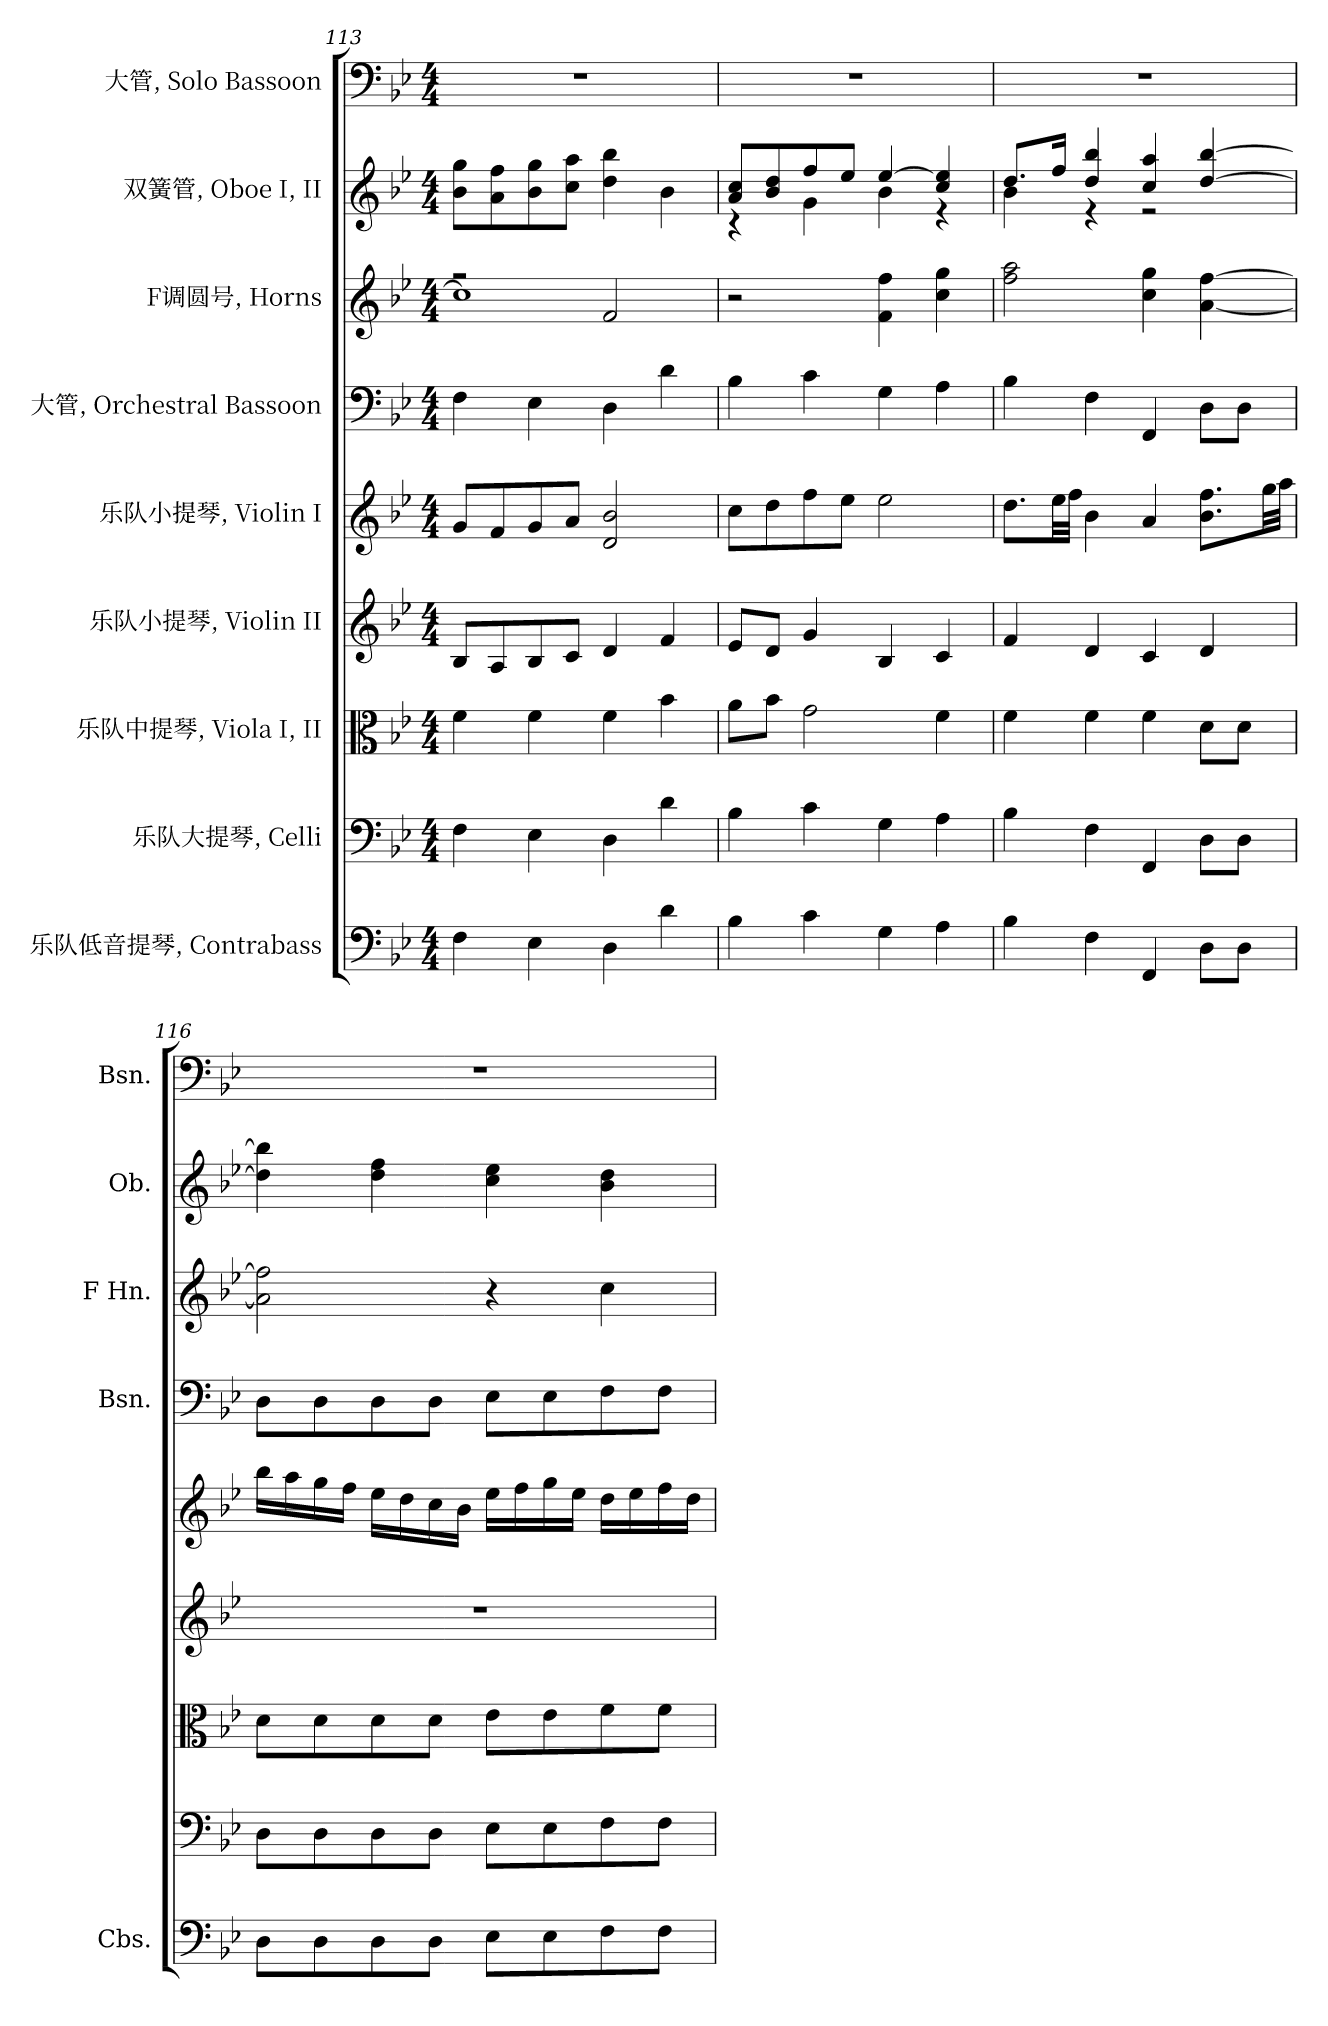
**kern	**kern	**kern	**kern	**kern	**kern	**kern	**kern	**kern
*part9	*part8	*part7	*part6	*part5	*part4	*part3	*part2	*part1
*staff9	*staff8	*staff7	*staff6	*staff5	*staff4	*staff3	*staff2	*staff1
*I"乐队低音提琴, Contrabass	*I"乐队大提琴, Celli	*I"乐队中提琴, Viola I, II	*I"乐队小提琴, Violin II	*I"乐队小提琴, Violin I	*I"大管, Orchestral Bassoon	*I"F调圆号, Horns	*I"双簧管, Oboe I, II	*I"大管, Solo Bassoon
*I'Cbs.	*	*	*	*	*I'Bsn.	*I'F Hn.	*I'Ob.	*I'Bsn.
*clefF4	*clefF4	*clefC3	*clefG2	*clefG2	*clefF4	*clefG2	*clefG2	*clefF4
*ITrd7c12	*	*	*	*	*	*ITrd4c7	*	*
*k[b-e-]	*k[b-e-]	*k[b-e-]	*k[b-e-]	*k[b-e-]	*k[b-e-]	*k[b-e-a-]	*k[b-e-]	*k[b-e-]
*M4/4	*M4/4	*M4/4	*M4/4	*M4/4	*M4/4	*M4/4	*M4/4	*M4/4
=113	=113	=113	=113	=113	=113	=113	=113	=113
*	*	*	*	*	*	*^	*	*
4FF\	4F\	4f\	8B-/L	8g/L	4F\	2r	1f]	8b-\ 8gg\L	1r
.	.	.	8A/	8f/	.	.	.	8a\ 8ff\	.
4EE-\	4E-\	4f\	8B-/	8g/	4E-\	.	.	8b-\ 8gg\	.
.	.	.	8c/J	8a/J	.	.	.	8cc\ 8aa\J	.
4DD\	4D\	4f\	4d/	2d/ 2b-/	4D\	2B-/	.	4dd\ 4bb-\	.
4D\	4d\	4b-\	4f/	.	4d\	.	.	4b-\	.
*	*	*	*	*	*	*v	*v	*	*
=114	=114	=114	=114	=114	=114	=114	=114	=114
*	*	*	*	*	*	*	*^	*
4BB-\	4B-\	8a\L	8e-/L	8cc\L	4B-\	2r	8a/ 8cc/L	4r	1r
.	.	8b-\J	8d/J	8dd\	.	.	8b-/ 8dd/	.	.
4C\	4c\	2g\	4g/	8ff\	4c\	.	8ff/	4g\	.
.	.	.	.	8ee-\J	.	.	8ee-/J	.	.
4GG\	4G\	.	4B-/	2ee-\	4G\	4B-\ 4b-\	[4ee-/	4b-\	.
4AA\	4A\	4f\	4c/	.	4A\	4f\ 4cc\	4cc/ 4ee-/]	4r	.
=115	=115	=115	=115	=115	=115	=115	=115	=115	=115
4BB-\	4B-\	4f\	4f/	8.dd\L	4B-\	2b-\ 2dd\	8.dd/L	4b-\	1r
.	.	.	.	32ee-\LL	.	.	16ff/Jk	.	.
.	.	.	.	32ff\JJJ	.	.	.	.	.
4FF\	4F\	4f\	4d/	4b-\	4F\	.	4dd/ 4bb-/	4r	.
4FFF/	4FF/	4f\	4c/	4a/	4FF/	4f\ 4cc\	4cc/ 4aa/	2r	.
8DD\L	8D\L	8d\L	4d/	8.b-\ 8.ff\L	8D\L	[4d\ [4b-\	[4dd/ [4bb-/	.	.
8DD\J	8D\J	8d\J	.	.	8D\J	.	.	.	.
.	.	.	.	32gg\LL	.	.	.	.	.
.	.	.	.	32aa\JJJ	.	.	.	.	.
*	*	*	*	*	*	*	*v	*v	*
!!LO:PB:g=z
=116	=116	=116	=116	=116	=116	=116	=116	=116
8DD\L	8D\L	8d\L	1r	16bb-\LL	8D\L	2d\] 2b-\]	4dd\] 4bb-\]	1r
.	.	.	.	16aa\	.	.	.	.
8DD\	8D\	8d\	.	16gg\	8D\	.	.	.
.	.	.	.	16ff\JJ	.	.	.	.
8DD\	8D\	8d\	.	16ee-\LL	8D\	.	4dd\ 4ff\	.
.	.	.	.	16dd\	.	.	.	.
8DD\J	8D\J	8d\J	.	16cc\	8D\J	.	.	.
.	.	.	.	16b-\JJ	.	.	.	.
8EE-\L	8E-\L	8e-\L	.	16ee-\LL	8E-\L	4r	4cc\ 4ee-\	.
.	.	.	.	16ff\	.	.	.	.
8EE-\	8E-\	8e-\	.	16gg\	8E-\	.	.	.
.	.	.	.	16ee-\JJ	.	.	.	.
8FF\	8F\	8f\	.	16dd\LL	8F\	4f\	4b-\ 4dd\	.
.	.	.	.	16ee-\	.	.	.	.
8FF\J	8F\J	8f\J	.	16ff\	8F\J	.	.	.
.	.	.	.	16dd\JJ	.	.	.	.
=	=	=	=	=	=	=	=	=
*-	*-	*-	*-	*-	*-	*-	*-	*-
